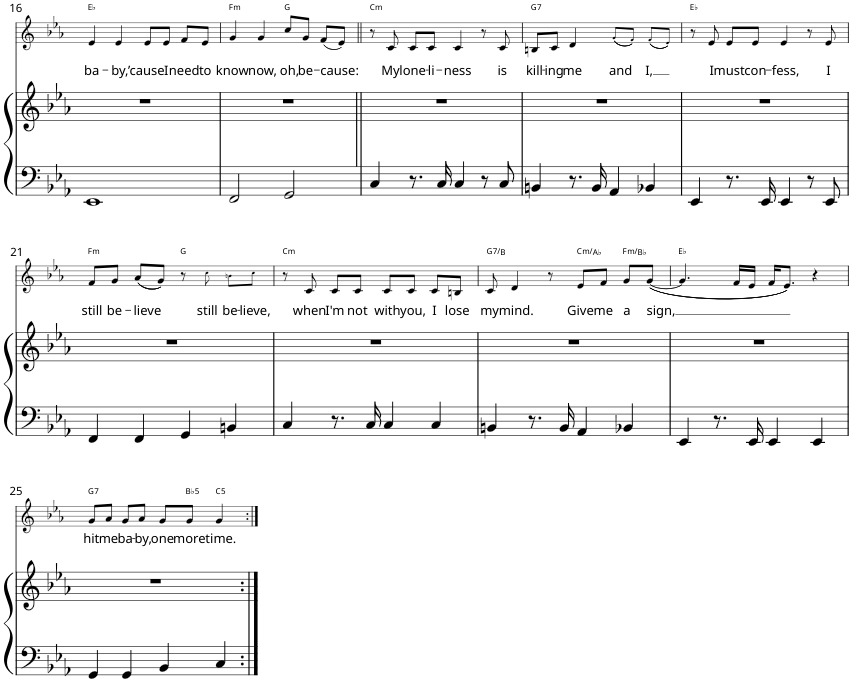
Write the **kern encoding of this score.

**kern	**kern	**text	**harte
*part2	*part1	*part1	*part1
*staff2	*staff1	*staff1	*
*I"Piano	*I"Voice	*	*
*I'Pno	*	*	*
!!LO:PB:g=z
*clefF4	*clefG2	*	*
*k[b-e-a-]	*k[b-e-a-]	*	*
*M4/4	*M4/4	*	*
=16	=16	=16	=16
!	!	!LO:LY:b	!
1EE-	4e-/	ba-	Eb:maj
!	!	!LO:LY:b	!
.	4e-/	-by,	.
!	!	!LO:LY:b	!
.	8e-/L	’cause	.
!	!	!LO:LY:b	!
.	8e-/J	I	.
!	!	!LO:LY:b	!
.	8f/L	need	.
!	!	!LO:LY:b	!
.	8e-/J	to	.
=17	=17	=17	=17
!	!	!LO:LY:b	!LO:H:kt=m
2FF/	4g/	know	F:min
!	!	!LO:LY:b	!
.	4g/	now,	.
!	!	!LO:LY:b	!
2GG/	8cc/L	oh,	G:maj
!	!	!LO:LY:b	!
.	8g/J	be-	.
!	!	!LO:LY:b	!
.	(8f/L	-cause:	.
.	8e-/J)	.	.
=18||	=18||	=18||	=18||
!	!	!	!LO:H:kt=m
4C/	8r	.	C:min
!	!	!LO:LY:b	!
.	8c/	My	.
!	!	!LO:LY:b	!
8.r	8c/L	lone-	.
!	!	!LO:LY:b	!
.	8c/J	-li-	.
16C/	.	.	.
!	!	!LO:LY:b	!
4C/	4c/	-ness	.
8r	8r	.	.
!	!	!LO:LY:b	!
8C/	8c/	is	.
=19	=19	=19	=19
!	!	!LO:LY:b	!LO:H:kt=7
4BBn/	8Bn/L	kill-	G:7
!	!	!LO:LY:b	!
.	8c/J	-ing	.
!	!	!LO:LY:b	!
8.r	4d/	me	.
16BB/	.	.	.
!	!	!LO:LY:b	!
4AA-/	((8g!/L	and	.
.	8f!/J))	.	.
!	!	!LO:LY:b	!
4BB-X/	((8f!/L	I,	.
.	8e-!/J))	.	.
=20	=20	=20	=20
4EE-/	8r	.	Eb:maj
!	!	!LO:LY:b	!
.	8e-/	I	.
!	!	!LO:LY:b	!
8.r	8e-/L	must	.
!	!	!LO:LY:b	!
.	8e-/J	con-	.
16EE-/	.	.	.
!	!	!LO:LY:b	!
4EE-/	4e-/	-fess,	.
8r	8r	.	.
!	!	!LO:LY:b	!
8EE-/	8e-/	I	.
!!LO:LB:g=z
=21	=21	=21	=21
!	!	!LO:LY:b	!LO:H:kt=m
4FF/	8f/L	still	F:min
!	!	!LO:LY:b	!
.	8g/J	be-	.
!	!	!LO:LY:b	!
4FF/	((8a-/L	-lieve	.
.	8g/J))	.	.
4GG/	8r	.	G:maj
!	!	!LO:LY:b	!
.	8cc!\	still	.
!	!	!LO:LY:b	!
4BBn/	8bn!\L	be-	.
!	!	!LO:LY:b	!
.	8cc!\J	-lieve,	.
=22	=22	=22	=22
!	!	!	!LO:H:kt=m
4C/	8r	.	C:min
!	!	!LO:LY:b	!
.	8c/	when	.
!	!	!LO:LY:b	!
8.r	8c/L	I'm	.
!	!	!LO:LY:b	!
.	8c/J	not	.
16C/	.	.	.
!	!	!LO:LY:b	!
4C/	8c/L	with	.
!	!	!LO:LY:b	!
.	8c/J	you,	.
!	!	!LO:LY:b	!
4C/	8c/L	I	.
!	!	!LO:LY:b	!
.	8Bn/J	lose	.
=23	=23	=23	=23
!	!	!LO:LY:b	!LO:H:kt=7
4BBn/	8c/	my	G:7/3
!	!	!LO:LY:b	!
.	4d/	mind.	.
8.r	.	.	.
.	8r	.	.
16BB/	.	.	.
!	!	!LO:LY:b	!LO:H:kt=m
4AA-/	8e-/L	Give	C:min/b6
!	!	!LO:LY:b	!
.	8f/J	me	.
!	!	!LO:LY:b	!LO:H:kt=m
4BB-X/	8g/L	a	F:min/4
!	!	!LO:LY:b	!
.	(([8g/J	sign,	.
=24	=24	=24	=24
4EE-/	4.g/]	.	Eb:maj
8.r	.	.	.
.	16f/LL	.	.
16EE-/	16e-/JJ	.	.
4EE-/	16f/KL	.	.
.	8.e-/J))	.	.
4EE-/	4r	.	.
!!LO:LB:g=z
=25	=25	=25	=25
!	!	!LO:LY:b	!LO:H:kt=7
4GG/	8g/L	hit	G:7
!	!	!LO:LY:b	!
.	8a-/J	me	.
!	!	!LO:LY:b	!
4GG/	8g/L	ba-	.
!	!	!LO:LY:b	!
.	8a-/J	-by,	.
!	!	!LO:LY:b	!
4BB-/	8g/L	one	.
!	!	!LO:LY:b	!LO:H:kt=5
.	8g/J	more	Bb:(1,5)
!	!	!LO:LY:b	!LO:H:kt=5
4C/	4g/	time.	C:(1,5)
=:|!	=:|!	=:|!	=:|!
*-	*-	*-	*-
